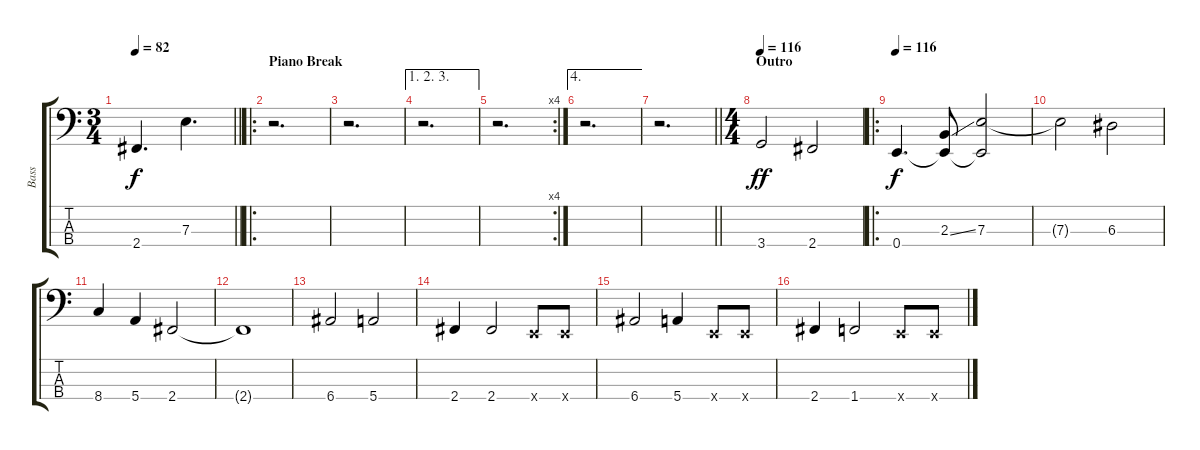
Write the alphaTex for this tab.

\track ("Bass" "Bass") {instrument electricbassfinger}
\staff {score tabs}
\tuning (G2 D2 A1 E1) {hide}
\ts (3 4)
\tempo 82
\clef f4
\barLineRight lightlight
\ks c
2.4.4{d dy f} 7.3.4{d} |
\ro
\section ("" "Piano Break")
r.2{d} |
r.2{d} |
\ae (1 2 3)
r.2{d} |
\rc 4
r.2{d} |
\ae 4
r.2{d} |
\barLineRight lightlight
r.2{d} |
\ts (4 4)
\section ("" "Outro")
\tempo 116
3.4.2{dy ff} 2.4.2 |
\ro
\tempo 116
0.4.4{d dy f} (2.3{ss} 0.4{t}).8 (7.3 0.4{t}).2 |
7.3{t}.2 6.3.2 |
8.4.4 5.4.4 2.4.2 |
2.4{t}.1 |
6.4.2 5.4.2 |
2.4.4 2.4.2 0.4{x}.8 0.4{x}.8 |
6.4.2 5.4.4 0.4{x}.8 0.4{x}.8 |
2.4.4 1.4.2 0.4{x}.8 0.4{x}.8
